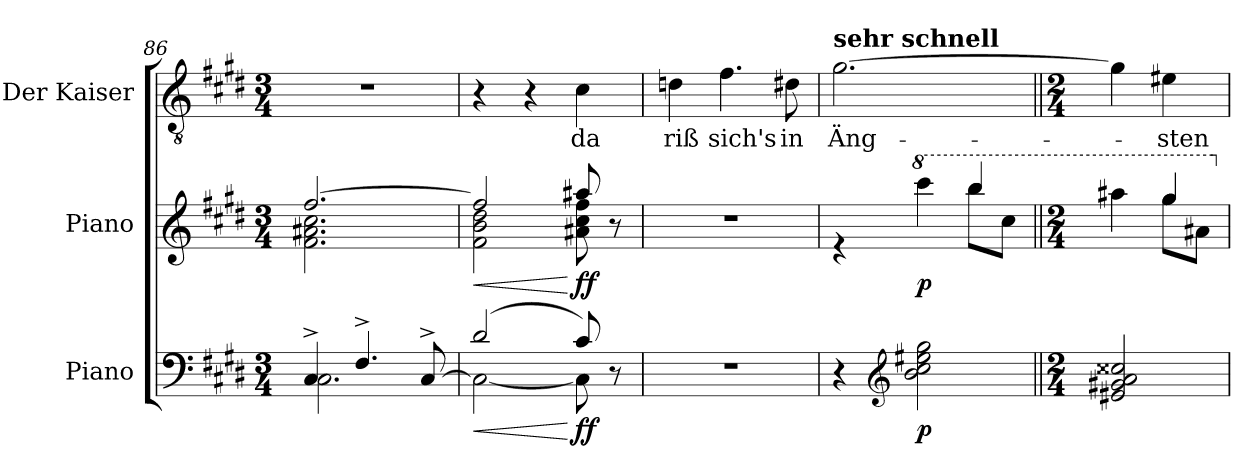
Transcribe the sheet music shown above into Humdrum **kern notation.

**kern	**dynam	**kern	**dynam	**kern	**text
*part3	*part3	*part2	*part2	*part1	*part1
*staff3	*staff3	*staff2	*staff2	*staff1	*staff1
*I"Piano	*	*I"Piano	*	*I"Der Kaiser	*
*I'Pno	*	*I'Pno.	*	*I'K.	*
!!LO:PB:g=z
*clefF4	*	*clefG2	*	*clefGv2	*
*k[f#c#g#d#]	*	*k[f#c#g#d#]	*	*k[f#c#g#d#]	*
*M3/4	*	*M3/4	*	*M3/4	*
=86	=86	=86	=86	=86	=86
*^	*	*^	*	*	*
4C#^/	2.C#\	.	[2.ff#/	2.f#\ 2.a#X\ 2.cc#\	.	2.r	.
4.F#^/	.	.	.	.	.	.	.
[8C#^/	.	.	.	.	.	.	.
=87	=87	=87	=87	=87	=87	=87	=87
!	!	!LO:HP:b	!	!	!LO:HP:b	!	!
(>2d#/	2C#\_	<	2ff#/]	2f#\ 2b\ 2dd#\	<	4r	.
.	.	.	.	.	.	4r	.
!	!	!LO:DY:n=1:b	!	!	!LO:DY:n=1:b	!	!LO:LY:b
8c#/)	8C#\]	[ ff	8aa#X/	8a#X\ 8cc#\ 8ff#\	[ ff	4c#\	da
8r	8ryy	.	8r	8ryy	.	.	.
=88	=88	=88	=88	=88	=88	=88	=88
!	!	!	!	!	!	!	!LO:LY:b
*v	*v	*	*	*	*	*	*
*	*	*v	*v	*	*	*
2.r	.	2.r	.	4dn\	riß
!	!	!	!	!	!LO:LY:b
.	.	.	.	4.f#\	sich's
!	!	!	!	!	!LO:LY:b
.	.	.	.	8d#X\	in
=89	=89	=89	=89	=89	=89
*	*	*	*	*MM140	*
*	*	*^	*	*	*
!	!	!	!	!	!LO:TX:a:B:t=sehr schnell	!
!	!	!	!	!	!	!LO:LY:b
4r	.	4re	2ryy	.	[2.g#\	Äng-
*clefG2	*	*	*	*	*	*
*	*	*8va	*	*	*	*
!	!LO:DY:b	!	!	!LO:DY:b	!	!
2b\ 2cc#\ 2ee#X\ 2gg#\	p	4cccc#\	.	p	.	.
.	.	4bbb/	8bbb\L	.	.	.
.	.	.	8ccc#\J	.	.	.
=90||	=90||	=90||	=90||	=90||	=90||	=90||
*M2/4	*	*M2/4	*	*	*M2/4	*
*	*	*	*	*	*MM180	*
2e#X/ 2g#X/ 2a/ 2cc##X/	.	4aaa#X\	4ryy	.	4g#\]	.
!	!	!	!	!	!	!LO:LY:b
.	.	4ggg#/	8ggg#\L	.	4e#X\	-sten
.	.	.	8aa#X\J	.	.	.
*	*	*X8va	*	*	*	*
*	*	*v	*v	*	*	*
=	=	=	=	=	=
*-	*-	*-	*-	*-	*-
